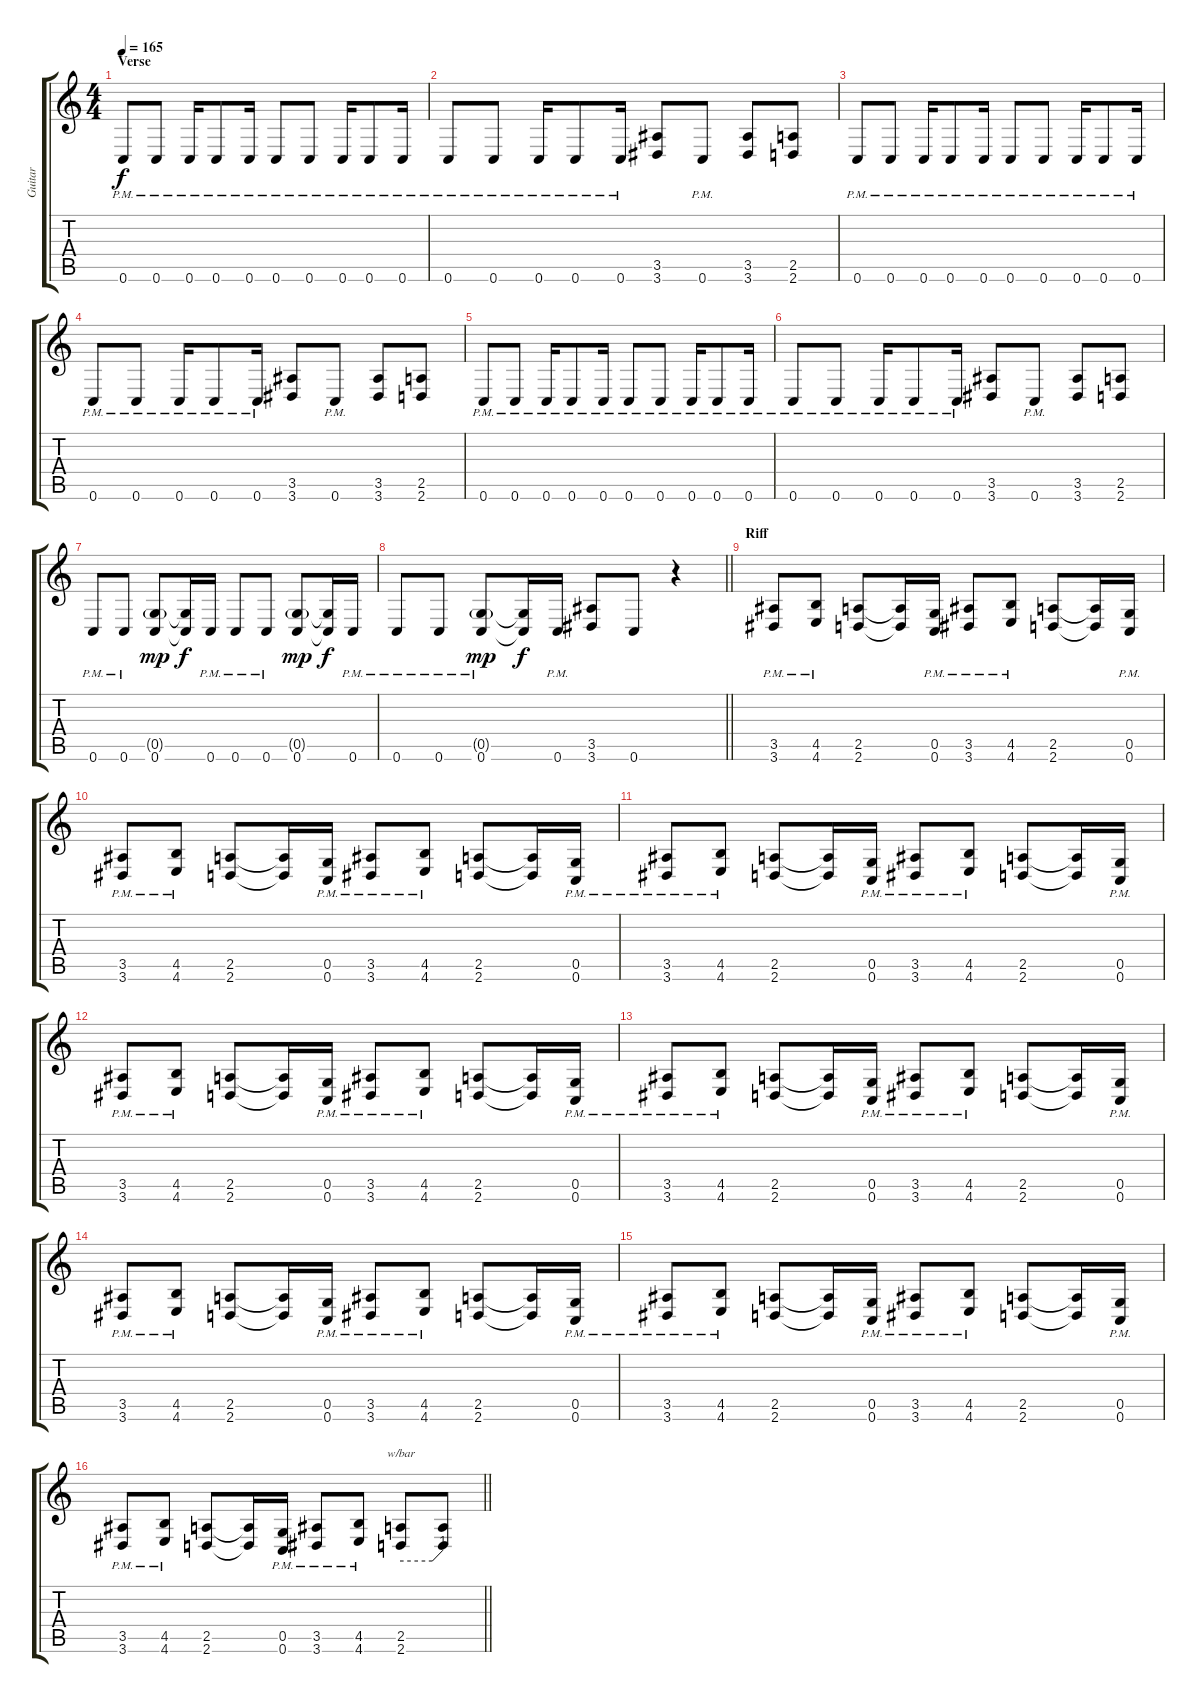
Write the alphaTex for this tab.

\track ("Guitar" "Guitar") {instrument distortionguitar}
\staff {score tabs}
\tuning (D4 A3 F3 C3 G2 C2) {hide}
\ts (4 4)
\section ("" "Verse")
\tempo 165
\clef g2
\ks c
0.6{pm}.8{dy f} 0.6{pm}.8 0.6{pm}.16 0.6{pm}.8 0.6{pm}.16 0.6{pm}.8 0.6{pm}.8 0.6{pm}.16 0.6{pm}.8 0.6{pm}.16 |
0.6{pm}.8 0.6{pm}.8 0.6{pm}.16 0.6{pm}.8 0.6{pm}.16 (3.5 3.6).8 0.6{pm}.8 (3.5 3.6).8 (2.5 2.6).8 |
0.6{pm}.8 0.6{pm}.8 0.6{pm}.16 0.6{pm}.8 0.6{pm}.16 0.6{pm}.8 0.6{pm}.8 0.6{pm}.16 0.6{pm}.8 0.6{pm}.16 |
0.6{pm}.8 0.6{pm}.8 0.6{pm}.16 0.6{pm}.8 0.6{pm}.16 (3.5 3.6).8 0.6{pm}.8 (3.5 3.6).8 (2.5 2.6).8 |
0.6{pm}.8 0.6{pm}.8 0.6{pm}.16 0.6{pm}.8 0.6{pm}.16 0.6{pm}.8 0.6{pm}.8 0.6{pm}.16 0.6{pm}.8 0.6{pm}.16 |
0.6{pm}.8 0.6{pm}.8 0.6{pm}.16 0.6{pm}.8 0.6{pm}.16 (3.5 3.6).8 0.6{pm}.8 (3.5 3.6).8 (2.5 2.6).8 |
0.6{pm}.8 0.6{pm}.8 (0.5{g} 0.6).8{dy mp} (0.5{t} 0.6{t}).16{dy f} 0.6{pm}.16 0.6{pm}.8 0.6{pm}.8 (0.5{g} 0.6).8{dy mp} (0.5{t} 0.6{t}).16{dy f} 0.6{pm}.16 |
\barLineRight lightlight
0.6{pm}.8 0.6{pm}.8 (0.5{g} 0.6{pm}).8{dy mp} (0.5{t} 0.6{t}).16{dy f} 0.6{pm}.16 (3.5 3.6).8 0.6.8 r.4 |
\section ("" "Riff")
(3.5{pm} 3.6{pm}).8 (4.5{pm} 4.6{pm}).8 (2.5 2.6).8 (2.5{t} 2.6{t}).16 (0.5{pm} 0.6{pm}).16 (3.5{pm} 3.6{pm}).8 (4.5{pm} 4.6{pm}).8 (2.5 2.6).8 (2.5{t} 2.6{t}).16 (0.5{pm} 0.6{pm}).16 |
(3.5{pm} 3.6{pm}).8 (4.5{pm} 4.6{pm}).8 (2.5 2.6).8 (2.5{t} 2.6{t}).16 (0.5{pm} 0.6{pm}).16 (3.5{pm} 3.6{pm}).8 (4.5{pm} 4.6{pm}).8 (2.5 2.6).8 (2.5{t} 2.6{t}).16 (0.5{pm} 0.6{pm}).16 |
(3.5{pm} 3.6{pm}).8 (4.5{pm} 4.6{pm}).8 (2.5 2.6).8 (2.5{t} 2.6{t}).16 (0.5{pm} 0.6{pm}).16 (3.5{pm} 3.6{pm}).8 (4.5{pm} 4.6{pm}).8 (2.5 2.6).8 (2.5{t} 2.6{t}).16 (0.5{pm} 0.6{pm}).16 |
(3.5{pm} 3.6{pm}).8 (4.5{pm} 4.6{pm}).8 (2.5 2.6).8 (2.5{t} 2.6{t}).16 (0.5{pm} 0.6{pm}).16 (3.5{pm} 3.6{pm}).8 (4.5{pm} 4.6{pm}).8 (2.5 2.6).8 (2.5{t} 2.6{t}).16 (0.5{pm} 0.6{pm}).16 |
(3.5{pm} 3.6{pm}).8 (4.5{pm} 4.6{pm}).8 (2.5 2.6).8 (2.5{t} 2.6{t}).16 (0.5{pm} 0.6{pm}).16 (3.5{pm} 3.6{pm}).8 (4.5{pm} 4.6{pm}).8 (2.5 2.6).8 (2.5{t} 2.6{t}).16 (0.5{pm} 0.6{pm}).16 |
(3.5{pm} 3.6{pm}).8 (4.5{pm} 4.6{pm}).8 (2.5 2.6).8 (2.5{t} 2.6{t}).16 (0.5{pm} 0.6{pm}).16 (3.5{pm} 3.6{pm}).8 (4.5{pm} 4.6{pm}).8 (2.5 2.6).8 (2.5{t} 2.6{t}).16 (0.5{pm} 0.6{pm}).16 |
(3.5{pm} 3.6{pm}).8 (4.5{pm} 4.6{pm}).8 (2.5 2.6).8 (2.5{t} 2.6{t}).16 (0.5{pm} 0.6{pm}).16 (3.5{pm} 3.6{pm}).8 (4.5{pm} 4.6{pm}).8 (2.5 2.6).8 (2.5{t} 2.6{t}).16 (0.5{pm} 0.6{pm}).16 |
\barLineRight lightlight
(3.5{pm} 3.6{pm}).8 (4.5{pm} 4.6{pm}).8 (2.5 2.6).8 (2.5{t} 2.6{t}).16 (0.5{pm} 0.6{pm}).16 (3.5{pm} 3.6{pm}).8 (4.5{pm} 4.6{pm}).8 (2.5 2.6).8{tbe (custom default 0 0 45 0 60 4)} (2.5{t} 2.6{t}).8
